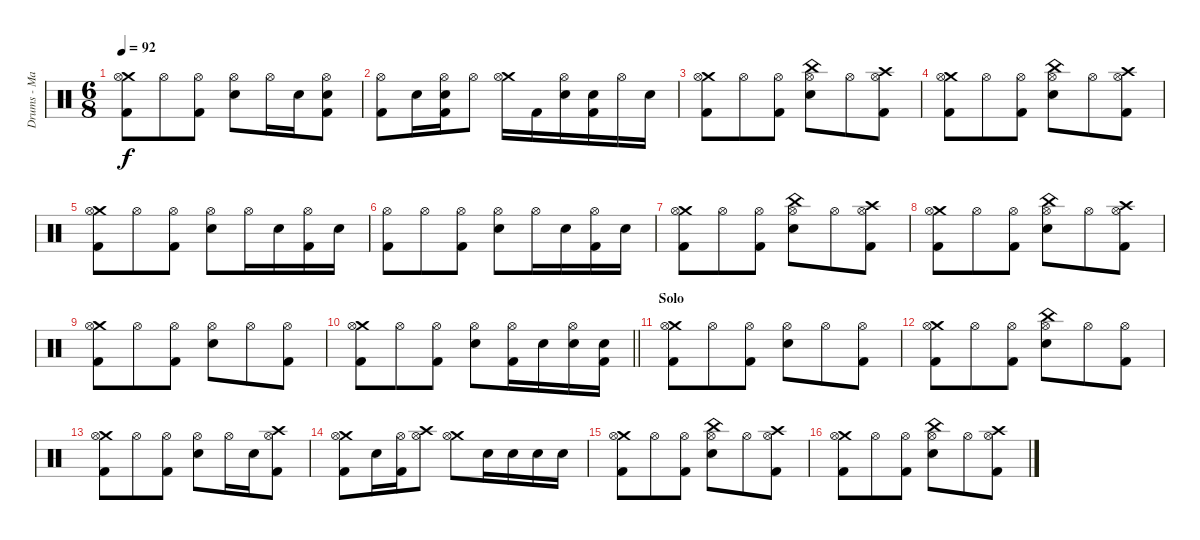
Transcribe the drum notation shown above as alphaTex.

\track ("Drums - Martin Mendez" "Drums - Ma") {instrument percussion}
\staff {score}
\articulation defaults
\ts (6 8)
\tempo 92
\clef neutral
\ks c
("Crash medium (hit)" "Hi-Hat (open)" "Kick (hit) 2").8{dy f} "Hi-Hat (open)".8 ("Hi-Hat (open)" "Kick (hit) 2").8 ("Hi-Hat (open)" "Snare (hit) 2").8 "Hi-Hat (open)".16 "Snare (hit) 2".16 ("Hi-Hat (open)" "Snare (hit) 2" "Kick (hit) 2").8 |
("Hi-Hat (open)" "Kick (hit) 2").8 "Snare (hit) 2".16 ("Hi-Hat (open)" "Snare (hit) 2" "Kick (hit) 2").16 "Hi-Hat (open)".8 ("Crash medium (hit)" "Hi-Hat (open)").16 "Kick (hit) 2".16 ("Hi-Hat (open)" "Snare (hit) 2").16 ("Snare (hit) 2" "Kick (hit) 2").16 "Hi-Hat (open)".16 "Snare (hit) 2".16 |
("Crash medium (hit)" "Hi-Hat (open)" "Kick (hit) 2").8 "Hi-Hat (open)".8 ("Hi-Hat (open)" "Kick (hit) 2").8 ("China (hit)" "Hi-Hat (open)" "Snare (hit) 2").8 "Hi-Hat (open)".8 ("Crash high (hit)" "Hi-Hat (open)" "Kick (hit) 2").8 |
("Crash medium (hit)" "Hi-Hat (open)" "Kick (hit) 2").8 "Hi-Hat (open)".8 ("Hi-Hat (open)" "Kick (hit) 2").8 ("China (hit)" "Hi-Hat (open)" "Snare (hit) 2").8 "Hi-Hat (open)".8 ("Crash high (hit)" "Hi-Hat (open)" "Kick (hit) 2").8 |
("Crash medium (hit)" "Hi-Hat (open)" "Kick (hit) 2").8 "Hi-Hat (open)".8 ("Hi-Hat (open)" "Kick (hit) 2").8 ("Hi-Hat (open)" "Snare (hit) 2").8 "Hi-Hat (open)".16 "Snare (hit) 2".16 ("Hi-Hat (open)" "Kick (hit) 2").16 "Snare (hit) 2".16 |
("Hi-Hat (open)" "Kick (hit) 2").8 "Hi-Hat (open)".8 ("Hi-Hat (open)" "Kick (hit) 2").8 ("Hi-Hat (open)" "Snare (hit) 2").8 "Hi-Hat (open)".16 "Snare (hit) 2".16 ("Hi-Hat (open)" "Kick (hit) 2").16 "Snare (hit) 2".16 |
("Crash medium (hit)" "Hi-Hat (open)" "Kick (hit) 2").8 "Hi-Hat (open)".8 ("Hi-Hat (open)" "Kick (hit) 2").8 ("China (hit)" "Hi-Hat (open)" "Snare (hit) 2").8 "Hi-Hat (open)".8 ("Crash high (hit)" "Hi-Hat (open)" "Kick (hit) 2").8 |
("Crash medium (hit)" "Hi-Hat (open)" "Kick (hit) 2").8 "Hi-Hat (open)".8 ("Hi-Hat (open)" "Kick (hit) 2").8 ("China (hit)" "Hi-Hat (open)" "Snare (hit) 2").8 "Hi-Hat (open)".8 ("Crash high (hit)" "Hi-Hat (open)" "Kick (hit) 2").8 |
("Crash medium (hit)" "Hi-Hat (open)" "Kick (hit) 2").8 "Hi-Hat (open)".8 ("Hi-Hat (open)" "Kick (hit) 2").8 ("Hi-Hat (open)" "Snare (hit) 2").8 "Hi-Hat (open)".8 ("Hi-Hat (open)" "Kick (hit) 2").8 |
\barLineRight lightlight
("Crash medium (hit)" "Hi-Hat (open)" "Kick (hit) 2").8 "Hi-Hat (open)".8 ("Hi-Hat (open)" "Kick (hit) 2").8 ("Hi-Hat (open)" "Snare (hit) 2").8 ("Hi-Hat (open)" "Kick (hit) 2").16 "Snare (hit) 2".16 ("Hi-Hat (open)" "Snare (hit) 2").16 ("Snare (hit) 2" "Kick (hit) 2").16 |
\section ("" "Solo")
("Crash medium (hit)" "Hi-Hat (open)" "Kick (hit) 2").8 "Hi-Hat (open)".8 ("Hi-Hat (open)" "Kick (hit) 2").8 ("Hi-Hat (open)" "Snare (hit) 2").8 "Hi-Hat (open)".8 ("Hi-Hat (open)" "Kick (hit) 2").8 |
("Crash medium (hit)" "Hi-Hat (open)" "Kick (hit) 2").8 "Hi-Hat (open)".8 ("Hi-Hat (open)" "Kick (hit) 2").8 ("China (hit)" "Hi-Hat (open)" "Snare (hit) 2").8 "Hi-Hat (open)".8 ("Hi-Hat (open)" "Kick (hit) 2").8 |
("Crash medium (hit)" "Hi-Hat (open)" "Kick (hit) 2").8 "Hi-Hat (open)".8 ("Hi-Hat (open)" "Kick (hit) 2").8 ("Hi-Hat (open)" "Snare (hit) 2").8 "Hi-Hat (open)".16 "Snare (hit) 2".16 ("Crash high (hit)" "Hi-Hat (open)" "Kick (hit) 2").8 |
("Crash medium (hit)" "Hi-Hat (open)" "Kick (hit) 2").8 "Snare (hit) 2".16 ("Hi-Hat (open)" "Kick (hit) 2").16 ("Crash high (hit)" "Hi-Hat (open)").8 ("Crash medium (hit)" "Hi-Hat (open)").8 "Snare (hit) 2".16 "Snare (hit) 2".16 "Snare (hit) 2".16 "Snare (hit) 2".16 |
("Crash medium (hit)" "Hi-Hat (open)" "Kick (hit) 2").8 "Hi-Hat (open)".8 ("Hi-Hat (open)" "Kick (hit) 2").8 ("China (hit)" "Hi-Hat (open)" "Snare (hit) 2").8 "Hi-Hat (open)".8 ("Crash high (hit)" "Hi-Hat (open)" "Kick (hit) 2").8 |
("Crash medium (hit)" "Hi-Hat (open)" "Kick (hit) 2").8 "Hi-Hat (open)".8 ("Hi-Hat (open)" "Kick (hit) 2").8 ("China (hit)" "Hi-Hat (open)" "Snare (hit) 2").8 "Hi-Hat (open)".8 ("Crash high (hit)" "Hi-Hat (open)" "Kick (hit) 2").8
